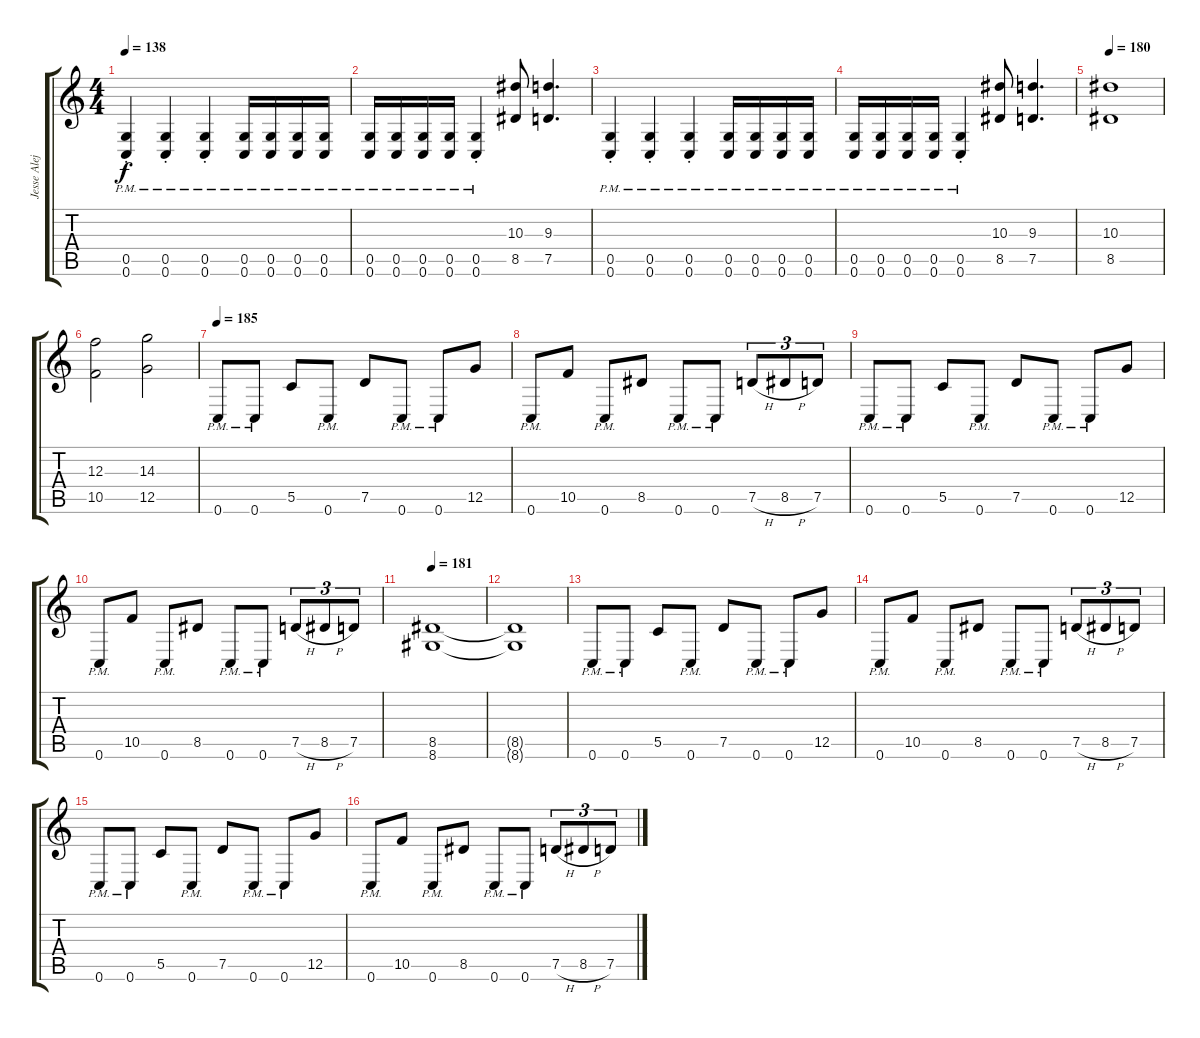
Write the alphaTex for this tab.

\track ("Jesse Alejandrez" "Jesse Alej") {instrument overdrivenguitar}
\staff {score tabs}
\tuning (D4 A3 F3 C3 G2 C2) {hide}
\ts (4 4)
\tempo 138
\clef g2
\ks c
(0.5{pm st} 0.6{st}).4{dy f} (0.5{pm st} 0.6{st}).4 (0.5{pm st} 0.6{st}).4 (0.5{pm} 0.6).16 (0.5{pm} 0.6).16 (0.5{pm} 0.6).16 (0.5{pm} 0.6).16 |
(0.5{pm} 0.6).16 (0.5{pm} 0.6).16 (0.5{pm} 0.6).16 (0.5{pm} 0.6).16 (0.5{pm st} 0.6{st}).4 (10.3 8.5).8 (9.3 7.5).4{d} |
(0.5{pm st} 0.6{st}).4 (0.5{pm st} 0.6{st}).4 (0.5{pm st} 0.6{st}).4 (0.5{pm} 0.6).16 (0.5{pm} 0.6).16 (0.5{pm} 0.6).16 (0.5{pm} 0.6).16 |
(0.5{pm} 0.6).16 (0.5{pm} 0.6).16 (0.5{pm} 0.6).16 (0.5{pm} 0.6).16 (0.5{pm st} 0.6{st}).4 (10.3 8.5).8 (9.3 7.5).4{d} |
\tempo 180
(10.3 8.5).1 |
(12.3 10.5).2 (14.3 12.5).2 |
\tempo 185
0.6{pm}.8 0.6{pm}.8 5.5.8 0.6{pm}.8 7.5.8 0.6{pm}.8 0.6{pm}.8 12.5.8 |
0.6{pm}.8 10.5.8 0.6{pm}.8 8.5.8 0.6{pm}.8 0.6{pm}.8 7.5{h}.8{tu (3 2)} 8.5{h}.8{tu (3 2)} 7.5.8{tu (3 2)} |
0.6{pm}.8 0.6{pm}.8 5.5.8 0.6{pm}.8 7.5.8 0.6{pm}.8 0.6{pm}.8 12.5.8 |
0.6{pm}.8 10.5.8 0.6{pm}.8 8.5.8 0.6{pm}.8 0.6{pm}.8 7.5{h}.8{tu (3 2)} 8.5{h}.8{tu (3 2)} 7.5.8{tu (3 2)} |
\tempo 181
(8.5 8.6).1 |
(8.5{t} 8.6{t}).1 |
0.6{pm}.8 0.6{pm}.8 5.5.8 0.6{pm}.8 7.5.8 0.6{pm}.8 0.6{pm}.8 12.5.8 |
0.6{pm}.8 10.5.8 0.6{pm}.8 8.5.8 0.6{pm}.8 0.6{pm}.8 7.5{h}.8{tu (3 2)} 8.5{h}.8{tu (3 2)} 7.5.8{tu (3 2)} |
0.6{pm}.8 0.6{pm}.8 5.5.8 0.6{pm}.8 7.5.8 0.6{pm}.8 0.6{pm}.8 12.5.8 |
0.6{pm}.8 10.5.8 0.6{pm}.8 8.5.8 0.6{pm}.8 0.6{pm}.8 7.5{h}.8{tu (3 2)} 8.5{h}.8{tu (3 2)} 7.5.8{tu (3 2)}
